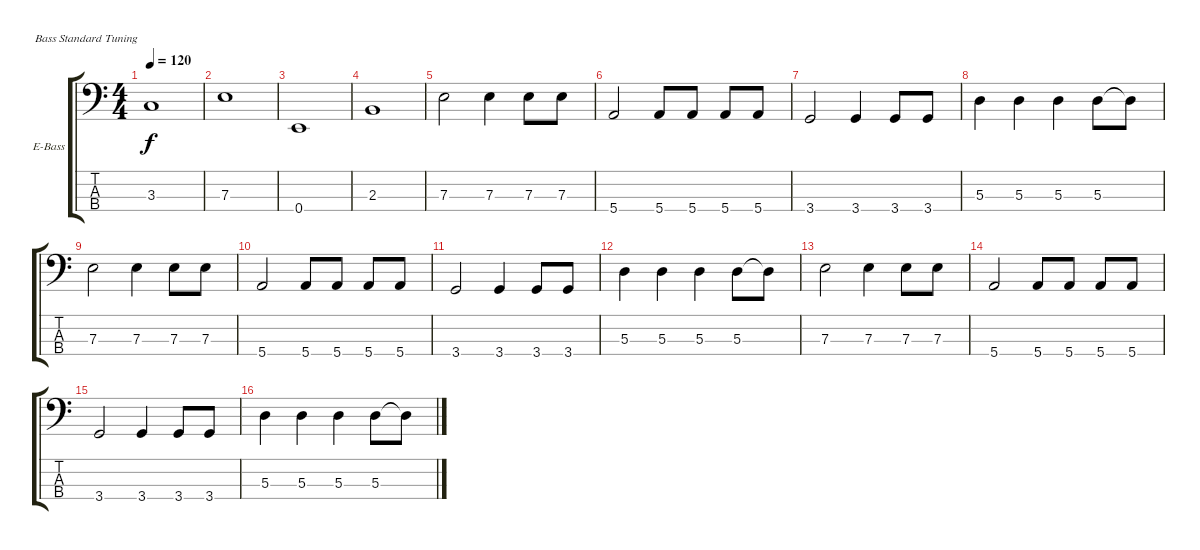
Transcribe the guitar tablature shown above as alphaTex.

\defaultSystemsLayout 4
\bracketExtendMode groupsimilarinstruments
\firstSystemTrackNameOrientation horizontal
\otherSystemsTrackNameOrientation horizontal
\track ("Electric Bass" "E-Bass") {instrument electricbassfinger}
\staff {score tabs}
\tuning (G2 D2 A1 E1)
\ts (4 4)
\tempo 120
\clef f4
\scale
0.333333
\ks c
3.3.1{dy f} |
\scale
0.333333 7.3.1 |
\scale
0.333333 0.4.1 |
\scale
0.333333 2.3.1 |
\scale
0.333333 7.3.2 7.3.4 7.3.8 7.3.8 |
\scale
0.333333 5.4.2 5.4.8 5.4.8 5.4.8 5.4.8 |
\scale
0.333333 3.4.2 3.4.4 3.4.8 3.4.8 |
\scale
0.333333 5.3.4 5.3.4 5.3.4 5.3.8 5.3{t}.8 |
\scale
0.333333 7.3.2 7.3.4 7.3.8 7.3.8 |
\scale
0.333333 5.4.2 5.4.8 5.4.8 5.4.8 5.4.8 |
\scale
0.333333 3.4.2 3.4.4 3.4.8 3.4.8 |
\scale
0.333333 5.3.4 5.3.4 5.3.4 5.3.8 5.3{t}.8 |
\scale
0.333333 7.3.2 7.3.4 7.3.8 7.3.8 |
\scale
0.333333 5.4.2 5.4.8 5.4.8 5.4.8 5.4.8 |
\scale
0.333333 3.4.2 3.4.4 3.4.8 3.4.8 |
\scale
0.333333 5.3.4 5.3.4 5.3.4 5.3.8 5.3{t}.8
